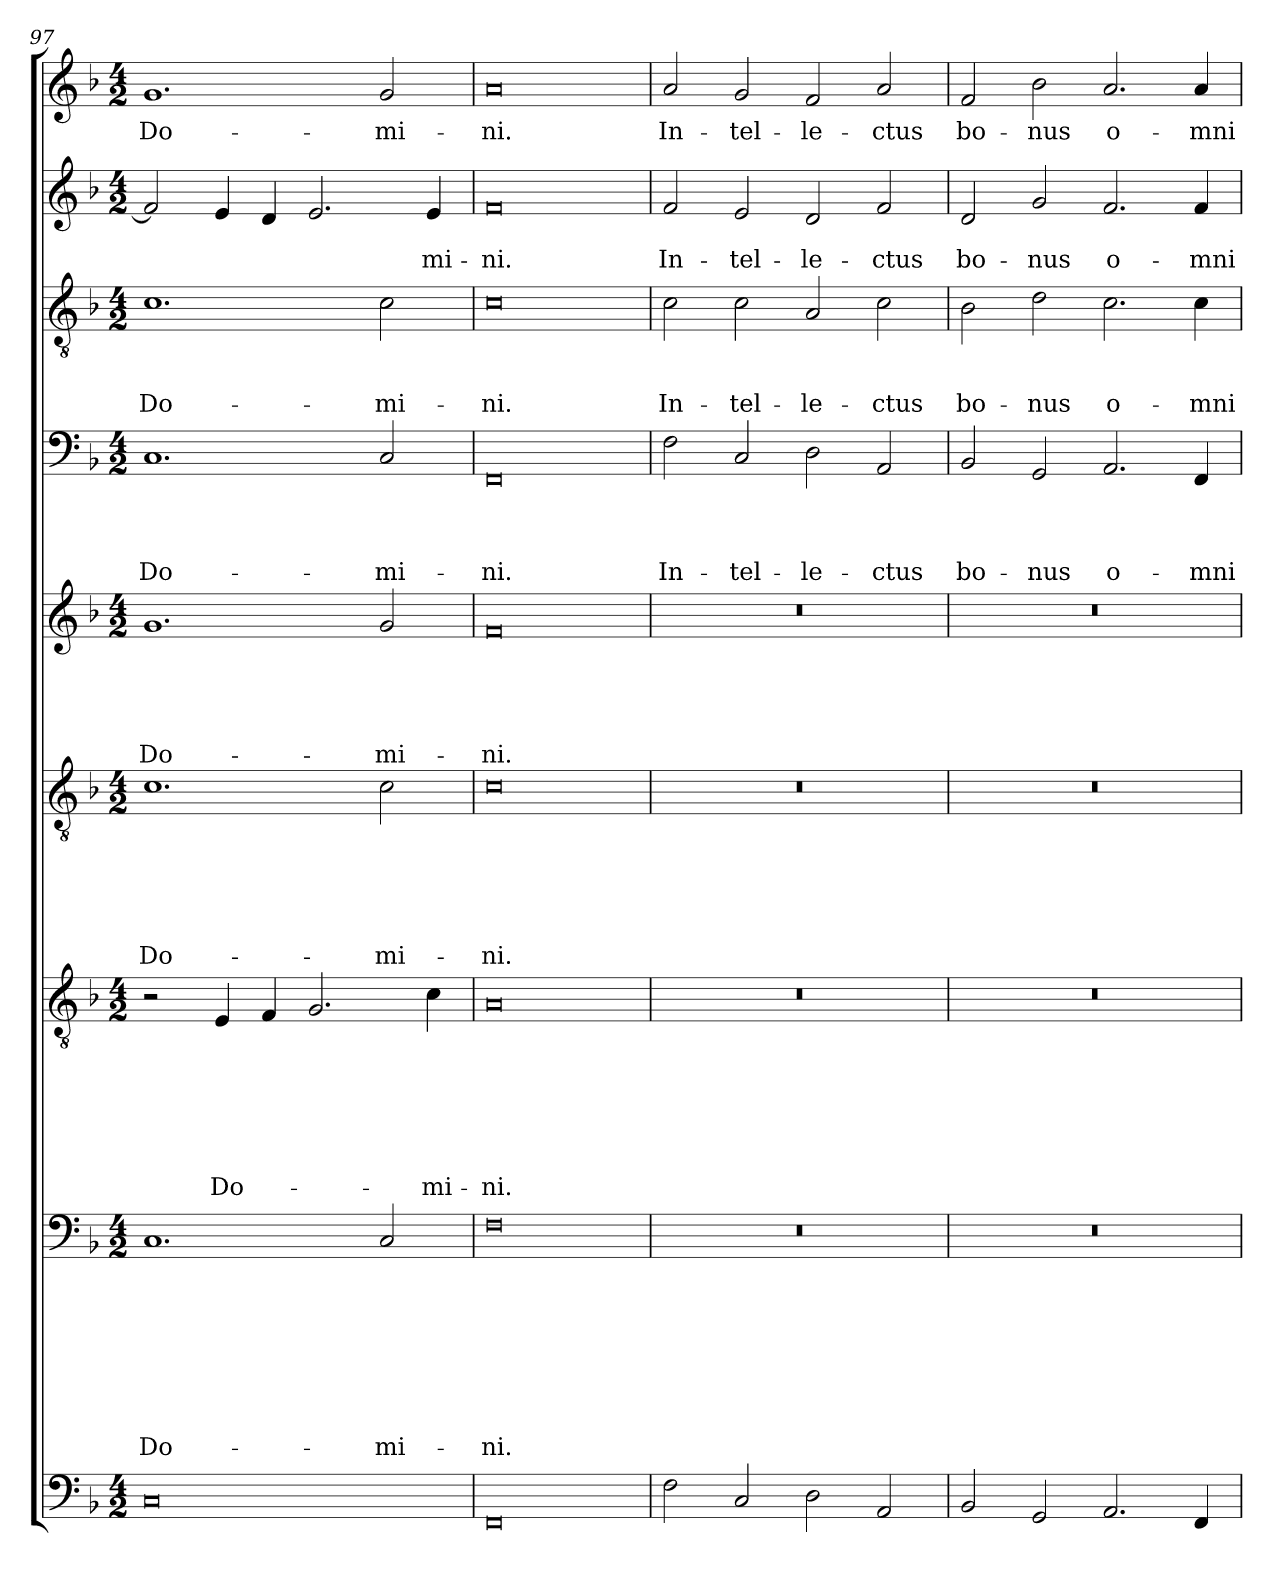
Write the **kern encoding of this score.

**kern	**kern	**text	**text	**text	**text	**text	**text	**text	**text	**kern	**text	**text	**text	**text	**text	**text	**text	**kern	**text	**text	**text	**text	**text	**text	**kern	**text	**text	**text	**text	**text	**kern	**text	**text	**text	**text	**kern	**text	**text	**text	**kern	**text	**text	**kern	**text
*part9	*part8	*part8	*part8	*part8	*part8	*part8	*part8	*part8	*part8	*part7	*part7	*part7	*part7	*part7	*part7	*part7	*part7	*part6	*part6	*part6	*part6	*part6	*part6	*part6	*part5	*part5	*part5	*part5	*part5	*part5	*part4	*part4	*part4	*part4	*part4	*part3	*part3	*part3	*part3	*part2	*part2	*part2	*part1	*part1
*staff9	*staff8	*staff8	*staff8	*staff8	*staff8	*staff8	*staff8	*staff8	*staff8	*staff7	*staff7	*staff7	*staff7	*staff7	*staff7	*staff7	*staff7	*staff6	*staff6	*staff6	*staff6	*staff6	*staff6	*staff6	*staff5	*staff5	*staff5	*staff5	*staff5	*staff5	*staff4	*staff4	*staff4	*staff4	*staff4	*staff3	*staff3	*staff3	*staff3	*staff2	*staff2	*staff2	*staff1	*staff1
!!LO:PB:g=z
*clefF4	*clefF4	*	*	*	*	*	*	*	*	*clefGv2	*	*	*	*	*	*	*	*clefGv2	*	*	*	*	*	*	*clefG2	*	*	*	*	*	*clefF4	*	*	*	*	*clefGv2	*	*	*	*clefG2	*	*	*clefG2	*
*k[b-]	*k[b-]	*	*	*	*	*	*	*	*	*k[b-]	*	*	*	*	*	*	*	*k[b-]	*	*	*	*	*	*	*k[b-]	*	*	*	*	*	*k[b-]	*	*	*	*	*k[b-]	*	*	*	*k[b-]	*	*	*k[b-]	*
*F:	*F:	*	*	*	*	*	*	*	*	*F:	*	*	*	*	*	*	*	*F:	*	*	*	*	*	*	*F:	*	*	*	*	*	*F:	*	*	*	*	*F:	*	*	*	*F:	*	*	*F:	*
*M4/2	*M4/2	*	*	*	*	*	*	*	*	*M4/2	*	*	*	*	*	*	*	*M4/2	*	*	*	*	*	*	*M4/2	*	*	*	*	*	*M4/2	*	*	*	*	*M4/2	*	*	*	*M4/2	*	*	*M4/2	*
=97	=97	=97	=97	=97	=97	=97	=97	=97	=97	=97	=97	=97	=97	=97	=97	=97	=97	=97	=97	=97	=97	=97	=97	=97	=97	=97	=97	=97	=97	=97	=97	=97	=97	=97	=97	=97	=97	=97	=97	=97	=97	=97	=97	=97
!	!	!	!	!	!	!	!	!	!LO:LY:b	!	!	!	!	!	!	!	!	!	!	!	!	!	!	!LO:LY:b	!	!	!	!	!	!LO:LY:b	!	!	!	!	!LO:LY:b	!	!	!	!LO:LY:b	!	!	!	!	!LO:LY:b
0C	1.C	.	.	.	.	.	.	.	Do-	2r	.	.	.	.	.	.	.	1.c	.	.	.	.	.	Do-	1.g	.	.	.	.	Do-	1.C	.	.	.	Do-	1.c	.	.	Do-	2f/]	.	.	1.g	Do-
!	!	!	!	!	!	!	!	!	!	!	!	!	!	!	!	!	!LO:LY:b	!	!	!	!	!	!	!	!	!	!	!	!	!	!	!	!	!	!	!	!	!	!	!	!	!	!	!
.	.	.	.	.	.	.	.	.	.	4E/	.	.	.	.	.	.	Do-	.	.	.	.	.	.	.	.	.	.	.	.	.	.	.	.	.	.	.	.	.	.	4e/	.	.	.	.
.	.	.	.	.	.	.	.	.	.	4F/	.	.	.	.	.	.	.	.	.	.	.	.	.	.	.	.	.	.	.	.	.	.	.	.	.	.	.	.	.	4d/	.	.	.	.
.	.	.	.	.	.	.	.	.	.	2.G/	.	.	.	.	.	.	.	.	.	.	.	.	.	.	.	.	.	.	.	.	.	.	.	.	.	.	.	.	.	2.e/	.	.	.	.
!	!	!	!	!	!	!	!	!	!LO:LY:b	!	!	!	!	!	!	!	!	!	!	!	!	!	!	!LO:LY:b	!	!	!	!	!	!LO:LY:b	!	!	!	!	!LO:LY:b	!	!	!	!LO:LY:b	!	!	!	!	!LO:LY:b
.	2C/	.	.	.	.	.	.	.	-mi-	.	.	.	.	.	.	.	.	2c\	.	.	.	.	.	-mi-	2g/	.	.	.	.	-mi-	2C/	.	.	.	-mi-	2c\	.	.	-mi-	.	.	.	2g/	-mi-
!	!	!	!	!	!	!	!	!	!	!	!	!	!	!	!	!	!LO:LY:b	!	!	!	!	!	!	!	!	!	!	!	!	!	!	!	!	!	!	!	!	!	!	!	!	!LO:LY:b	!	!
.	.	.	.	.	.	.	.	.	.	4c\	.	.	.	.	.	.	-mi-	.	.	.	.	.	.	.	.	.	.	.	.	.	.	.	.	.	.	.	.	.	.	4e/	.	-mi-	.	.
=98	=98	=98	=98	=98	=98	=98	=98	=98	=98	=98	=98	=98	=98	=98	=98	=98	=98	=98	=98	=98	=98	=98	=98	=98	=98	=98	=98	=98	=98	=98	=98	=98	=98	=98	=98	=98	=98	=98	=98	=98	=98	=98	=98	=98
!	!	!	!	!	!	!	!	!	!LO:LY:b	!	!	!	!	!	!	!	!LO:LY:b	!	!	!	!	!	!	!LO:LY:b	!	!	!	!	!	!LO:LY:b	!	!	!	!	!LO:LY:b	!	!	!	!LO:LY:b	!	!	!LO:LY:b	!	!LO:LY:b
0FF	0F	.	.	.	.	.	.	.	-ni.	0A	.	.	.	.	.	.	-ni.	0c	.	.	.	.	.	-ni.	0f	.	.	.	.	-ni.	0FF	.	.	.	-ni.	0c	.	.	-ni.	0f	.	-ni.	0a	-ni.
=99	=99	=99	=99	=99	=99	=99	=99	=99	=99	=99	=99	=99	=99	=99	=99	=99	=99	=99	=99	=99	=99	=99	=99	=99	=99	=99	=99	=99	=99	=99	=99	=99	=99	=99	=99	=99	=99	=99	=99	=99	=99	=99	=99	=99
!	!	!	!	!	!	!	!	!	!	!	!	!	!	!	!	!	!	!	!	!	!	!	!	!	!	!	!	!	!	!	!	!	!	!	!LO:LY:b	!	!	!	!LO:LY:b	!	!	!LO:LY:b	!	!LO:LY:b
2F\	0r	.	.	.	.	.	.	.	.	0r	.	.	.	.	.	.	.	0r	.	.	.	.	.	.	0r	.	.	.	.	.	2F\	.	.	.	In-	2c\	.	.	In-	2f/	.	In-	2a/	In-
!	!	!	!	!	!	!	!	!	!	!	!	!	!	!	!	!	!	!	!	!	!	!	!	!	!	!	!	!	!	!	!	!	!	!	!LO:LY:b	!	!	!	!LO:LY:b	!	!	!LO:LY:b	!	!LO:LY:b
2C/	.	.	.	.	.	.	.	.	.	.	.	.	.	.	.	.	.	.	.	.	.	.	.	.	.	.	.	.	.	.	2C/	.	.	.	-tel-	2c\	.	.	-tel-	2e/	.	-tel-	2g/	-tel-
!	!	!	!	!	!	!	!	!	!	!	!	!	!	!	!	!	!	!	!	!	!	!	!	!	!	!	!	!	!	!	!	!	!	!	!LO:LY:b	!	!	!	!LO:LY:b	!	!	!LO:LY:b	!	!LO:LY:b
2D\	.	.	.	.	.	.	.	.	.	.	.	.	.	.	.	.	.	.	.	.	.	.	.	.	.	.	.	.	.	.	2D\	.	.	.	-le-	2A/	.	.	-le-	2d/	.	-le-	2f/	-le-
!	!	!	!	!	!	!	!	!	!	!	!	!	!	!	!	!	!	!	!	!	!	!	!	!	!	!	!	!	!	!	!	!	!	!	!LO:LY:b	!	!	!	!LO:LY:b	!	!	!LO:LY:b	!	!LO:LY:b
2AA/	.	.	.	.	.	.	.	.	.	.	.	.	.	.	.	.	.	.	.	.	.	.	.	.	.	.	.	.	.	.	2AA/	.	.	.	-ctus	2c\	.	.	-ctus	2f/	.	-ctus	2a/	-ctus
=100	=100	=100	=100	=100	=100	=100	=100	=100	=100	=100	=100	=100	=100	=100	=100	=100	=100	=100	=100	=100	=100	=100	=100	=100	=100	=100	=100	=100	=100	=100	=100	=100	=100	=100	=100	=100	=100	=100	=100	=100	=100	=100	=100	=100
!	!	!	!	!	!	!	!	!	!	!	!	!	!	!	!	!	!	!	!	!	!	!	!	!	!	!	!	!	!	!	!	!	!	!	!LO:LY:b	!	!	!	!LO:LY:b	!	!	!LO:LY:b	!	!LO:LY:b
2BB-/	0r	.	.	.	.	.	.	.	.	0r	.	.	.	.	.	.	.	0r	.	.	.	.	.	.	0r	.	.	.	.	.	2BB-/	.	.	.	bo-	2B-\	.	.	bo-	2d/	.	bo-	2f/	bo-
!	!	!	!	!	!	!	!	!	!	!	!	!	!	!	!	!	!	!	!	!	!	!	!	!	!	!	!	!	!	!	!	!	!	!	!LO:LY:b	!	!	!	!LO:LY:b	!	!	!LO:LY:b	!	!LO:LY:b
2GG/	.	.	.	.	.	.	.	.	.	.	.	.	.	.	.	.	.	.	.	.	.	.	.	.	.	.	.	.	.	.	2GG/	.	.	.	-nus	2d\	.	.	-nus	2g/	.	-nus	2b-\	-nus
!	!	!	!	!	!	!	!	!	!	!	!	!	!	!	!	!	!	!	!	!	!	!	!	!	!	!	!	!	!	!	!	!	!	!	!LO:LY:b	!	!	!	!LO:LY:b	!	!	!LO:LY:b	!	!LO:LY:b
2.AA/	.	.	.	.	.	.	.	.	.	.	.	.	.	.	.	.	.	.	.	.	.	.	.	.	.	.	.	.	.	.	2.AA/	.	.	.	o-	2.c\	.	.	o-	2.f/	.	o-	2.a/	o-
!	!	!	!	!	!	!	!	!	!	!	!	!	!	!	!	!	!	!	!	!	!	!	!	!	!	!	!	!	!	!	!	!	!	!	!LO:LY:b	!	!	!	!LO:LY:b	!	!	!LO:LY:b	!	!LO:LY:b
4FF/	.	.	.	.	.	.	.	.	.	.	.	.	.	.	.	.	.	.	.	.	.	.	.	.	.	.	.	.	.	.	4FF/	.	.	.	-mni-	4c\	.	.	-mni-	4f/	.	-mni-	4a/	-mni-
=	=	=	=	=	=	=	=	=	=	=	=	=	=	=	=	=	=	=	=	=	=	=	=	=	=	=	=	=	=	=	=	=	=	=	=	=	=	=	=	=	=	=	=	=
*-	*-	*-	*-	*-	*-	*-	*-	*-	*-	*-	*-	*-	*-	*-	*-	*-	*-	*-	*-	*-	*-	*-	*-	*-	*-	*-	*-	*-	*-	*-	*-	*-	*-	*-	*-	*-	*-	*-	*-	*-	*-	*-	*-	*-
